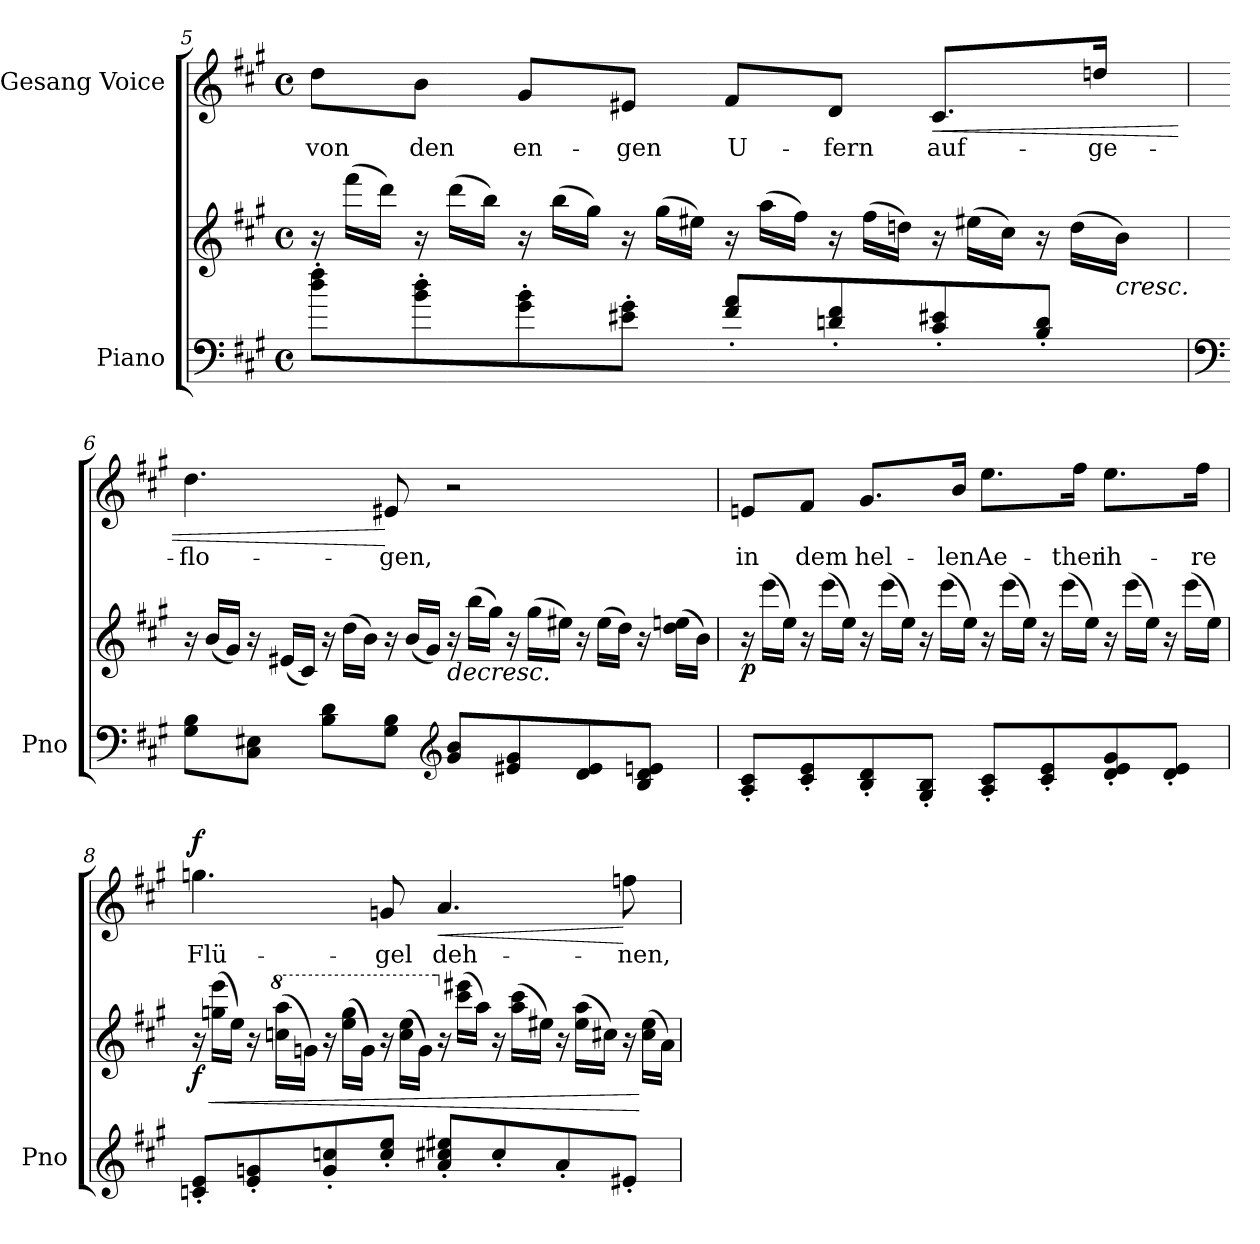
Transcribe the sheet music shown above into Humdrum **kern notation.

**kern	**kern	**dynam	**kern	**text	**dynam
*part2	*part2	*part2	*part1	*part1	*part1
*staff3	*staff2	*staff2/3	*staff1	*staff1	*staff1
*I"Piano	*	*	*I"Gesang Voice	*	*
*I'Pno	*	*	*	*	*
!!LO:PB:g=z
*clefF4	*clefG2	*	*clefG2	*	*
*k[f#c#g#]	*k[f#c#g#]	*	*k[f#c#g#]	*	*
*M4/4	*M4/4	*	*M4/4	*	*
*met(c)	*met(c)	*	*met(c)	*	*
*	*Xtuplet	*	*	*	*
=5	=5	=5	=5	=5	=5
!	!	!	!	!LO:LY:b	!
8dd\' 8ff#\'L	24r	.	8dd\L	von	.
.	(24fff#\LL	.	.	.	.
.	24ddd\JJ)	.	.	.	.
!	!	!	!	!LO:LY:b	!
8b\' 8dd\'	24r	.	8b\J	den	.
.	(24ddd\LL	.	.	.	.
.	24bb\JJ)	.	.	.	.
!	!	!	!	!LO:LY:b	!
8g#\' 8b\'	24r	.	8g#/L	en-	.
.	(24bb\LL	.	.	.	.
.	24gg#\JJ)	.	.	.	.
!	!	!	!	!LO:LY:b	!
8e#X\' 8g#\'J	24r	.	8e#X/J	-gen	.
.	(24gg#\LL	.	.	.	.
.	24ee#X\JJ)	.	.	.	.
!	!	!	!	!LO:LY:b	!
8f#/' 8a/'L	24r	.	8f#/L	U-	.
.	(24aa\LL	.	.	.	.
.	24ff#\JJ)	.	.	.	.
!	!	!	!	!LO:LY:b	!
8dn/' 8f#/'	24r	.	8d/J	-fern	.
.	(24ff#\LL	.	.	.	.
.	24ddn\JJ)	.	.	.	.
!	!	!	!	!LO:LY:b	!LO:HP:b
8c#/' 8e#X/'	24r	.	8.c#/L	auf-	<
.	(24ee#X\LL	.	.	.	.
.	24cc#\JJ)	.	.	.	.
8B/' 8d/'J	24r	.	.	.	.
.	(24dd\LL	.	.	.	.
!	!	!	!	!LO:LY:b	!
.	.	.	16ddn/Jk	-ge-	.
!	!	!LO:HP:b	!	!	!
.	24b\JJ)	<	.	.	.
!!LO:LB:g=z
=6	=6	=6	=6	=6	=6
*clefF4	*	*	*	*	*
!	!	!	!	!LO:LY:b	!
8G#\ 8B\L	24r	.	4.dd\	-flo-	.
.	(24b/LL	.	.	.	.
.	24g#/JJ)	.	.	.	.
8C#\ 8E#X\J	24r	.	.	.	.
.	(24e#X/LL	.	.	.	.
.	24c#/JJ)	.	.	.	.
8B\ 8d\L	24r	.	.	.	.
.	(24dd\LL	.	.	.	.
.	24b\JJ)	.	.	.	.
!	!	!	!	!LO:LY:b	!
8G#\ 8B\J	24r	.	8e#X/	-gen,	[
.	(24b/LL	.	.	.	.
.	24g#/JJ)	.	.	.	.
*clefG2	*	*	*	*	*
!	!	!LO:HP:b	!	!	!
8g#/ 8b/L	24r	>	2r	.	.
.	(24bb\LL	.	.	.	.
.	24gg#\JJ)	.	.	.	.
8e#X/ 8g#/	24r	.	.	.	.
.	(24gg#\LL	.	.	.	.
.	24ee#X\JJ)	.	.	.	.
8d/ 8e#/	24r	.	.	.	.
.	(24ee#\LL	.	.	.	.
.	24dd\JJ)	.	.	.	.
8B/ 8d/ 8en/J	24r	.	.	.	.
.	(24dd\ 24een\LL	.	.	.	.
.	24b\JJ)	.	.	.	.
.	.	[	.	.	.
!!LO:LB:g=z
=7	=7	=7	=7	=7	=7
!	!	!LO:DY:b	!	!LO:LY:b	!
8A/' 8c#/'L	24r	p	8en/L	in	.
.	(24eee\LL	.	.	.	.
.	24ee\JJ)	.	.	.	.
!	!	!	!	!LO:LY:b	!
8c#/' 8e/'	24r	.	8f#/J	dem	.
.	(24eee\LL	.	.	.	.
.	24ee\JJ)	.	.	.	.
!	!	!	!	!LO:LY:b	!
8B/' 8d/'	24r	.	8.g#/L	hel-	.
.	(24eee\LL	.	.	.	.
.	24ee\JJ)	.	.	.	.
8G#/' 8B/'J	24r	.	.	.	.
.	(24eee\LL	.	.	.	.
!	!	!	!	!LO:LY:b	!
.	.	.	16b/Jk	-len	.
.	24ee\JJ)	.	.	.	.
!	!	!	!	!LO:LY:b	!
8A/' 8c#/'L	24r	.	8.ee\L	Ae-	.
.	(24eee\LL	.	.	.	.
.	24ee\JJ)	.	.	.	.
8c#/' 8e/'	24r	.	.	.	.
.	(24eee\LL	.	.	.	.
!	!	!	!	!LO:LY:b	!
.	.	.	16ff#\Jk	-ther	.
.	24ee\JJ)	.	.	.	.
!	!	!	!	!LO:LY:b	!
8d/' 8e/' 8g#/'	24r	.	8.ee\L	ih-	.
.	(24eee\LL	.	.	.	.
.	24ee\JJ)	.	.	.	.
8d/' 8e/'J	24r	.	.	.	.
.	(24eee\LL	.	.	.	.
!	!	!	!	!LO:LY:b	!
.	.	.	16ff#\Jk	-re	.
.	24ee\JJ)	.	.	.	.
!!LO:LB:g=z
=8	=8	=8	=8	=8	=8
!	!	!LO:DY:b	!	!LO:LY:b	!LO:DY:a
8cn/' 8e/'L	24r	f	4.ggn\	Flü-	f
!	!	!LO:HP:b	!	!	!
.	(24ggn\ 24eee\LL	<	.	.	.
.	24ee\JJ)	.	.	.	.
8e/' 8gn/'	24r	.	.	.	.
*	*8va	*	*	*	*
.	(24cccn\ 24aaa\LL	.	.	.	.
.	24ggn\JJ)	.	.	.	.
8g/' 8ccn/'	24r	.	.	.	.
.	(24eee\ 24ggg\LL	.	.	.	.
.	24gg\JJ)	.	.	.	.
!	!	!	!	!LO:LY:b	!
8cc/' 8ee/'J	24r	]	8gn/	-gel	.
.	(24ccc\ 24eee\LL	.	.	.	.
.	24gg\JJ)	.	.	.	.
*	*X8va	*	*	*	*
!	!	!	!	!LO:LY:b	!LO:HP:b
8a/' 8cc#X/' 8ee#X/'L	24r	.	4.a/	deh-	<
.	(24ccc#\ 24eee#X\LL	.	.	.	.
.	24aa\JJ)	.	.	.	.
8cc#'/	24r	.	.	.	.
.	(24aa\ 24ccc#\LL	.	.	.	.
.	24ee#X\JJ)	.	.	.	.
8a'/	24r	.	.	.	.
.	(24ee#\ 24aa\LL	.	.	.	.
.	24cc#X\JJ)	.	.	.	.
!	!	!	!	!LO:LY:b	!
8e#X'/J	24r	.	8ffn\	-nen,	[
.	(24cc#\ 24ee#\LL	[	.	.	.
.	24a\JJ)	.	.	.	.
=	=	=	=	=	=
*-	*-	*-	*-	*-	*-
